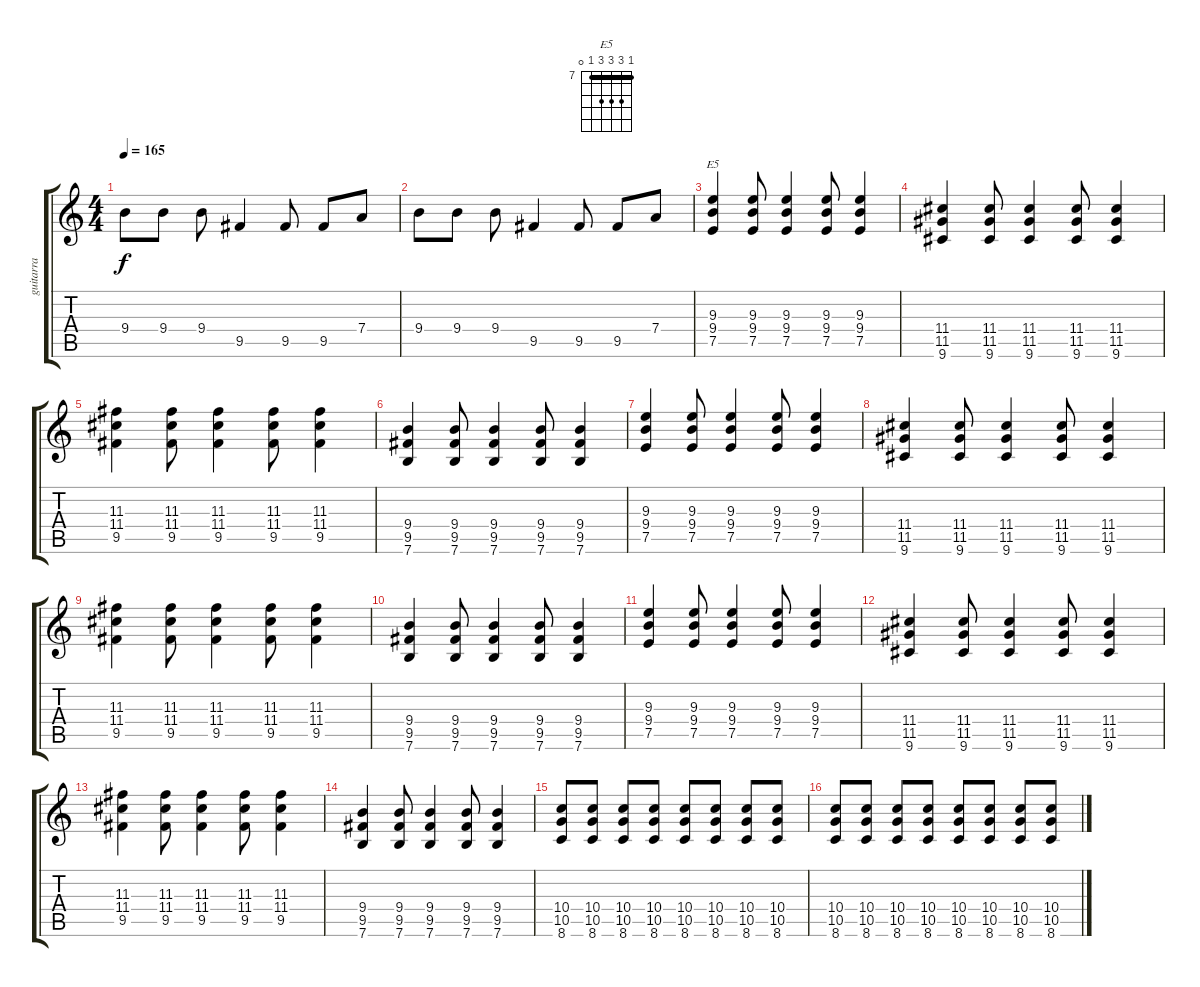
\track ("guitarra" "guitarra") {instrument overdrivenguitar}
\staff {score tabs}
\tuning (E4 B3 G3 D3 A2 E2) {hide}
\chord ("E5" 7 9 9 9 7 0) {firstfret 7 barre 7}
\ts (4 4)
\tempo 165
\clef g2
\ks c
9.4.8{dy f} 9.4.8 9.4.8 9.5.4 9.5.8 9.5.8 7.4.8 |
9.4.8 9.4.8 9.4.8 9.5.4 9.5.8 9.5.8 7.4.8 |
(9.3 9.4 7.5).4{ch "E5"} (9.3 9.4 7.5).8 (9.3 9.4 7.5).4 (9.3 9.4 7.5).8 (9.3 9.4 7.5).4 |
(11.4 11.5 9.6).4 (11.4 11.5 9.6).8 (11.4 11.5 9.6).4 (11.4 11.5 9.6).8 (11.4 11.5 9.6).4 |
(11.3 11.4 9.5).4 (11.3 11.4 9.5).8 (11.3 11.4 9.5).4 (11.3 11.4 9.5).8 (11.3 11.4 9.5).4 |
(9.4 9.5 7.6).4 (9.4 9.5 7.6).8 (9.4 9.5 7.6).4 (9.4 9.5 7.6).8 (9.4 9.5 7.6).4 |
(9.3 9.4 7.5).4 (9.3 9.4 7.5).8 (9.3 9.4 7.5).4 (9.3 9.4 7.5).8 (9.3 9.4 7.5).4 |
(11.4 11.5 9.6).4 (11.4 11.5 9.6).8 (11.4 11.5 9.6).4 (11.4 11.5 9.6).8 (11.4 11.5 9.6).4 |
(11.3 11.4 9.5).4 (11.3 11.4 9.5).8 (11.3 11.4 9.5).4 (11.3 11.4 9.5).8 (11.3 11.4 9.5).4 |
(9.4 9.5 7.6).4 (9.4 9.5 7.6).8 (9.4 9.5 7.6).4 (9.4 9.5 7.6).8 (9.4 9.5 7.6).4 |
(9.3 9.4 7.5).4 (9.3 9.4 7.5).8 (9.3 9.4 7.5).4 (9.3 9.4 7.5).8 (9.3 9.4 7.5).4 |
(11.4 11.5 9.6).4 (11.4 11.5 9.6).8 (11.4 11.5 9.6).4 (11.4 11.5 9.6).8 (11.4 11.5 9.6).4 |
(11.3 11.4 9.5).4 (11.3 11.4 9.5).8 (11.3 11.4 9.5).4 (11.3 11.4 9.5).8 (11.3 11.4 9.5).4 |
(9.4 9.5 7.6).4 (9.4 9.5 7.6).8 (9.4 9.5 7.6).4 (9.4 9.5 7.6).8 (9.4 9.5 7.6).4 |
(10.4 10.5 8.6).8 (10.4 10.5 8.6).8 (10.4 10.5 8.6).8 (10.4 10.5 8.6).8 (10.4 10.5 8.6).8 (10.4 10.5 8.6).8 (10.4 10.5 8.6).8 (10.4 10.5 8.6).8 |
(10.4 10.5 8.6).8 (10.4 10.5 8.6).8 (10.4 10.5 8.6).8 (10.4 10.5 8.6).8 (10.4 10.5 8.6).8 (10.4 10.5 8.6).8 (10.4 10.5 8.6).8 (10.4 10.5 8.6).8
